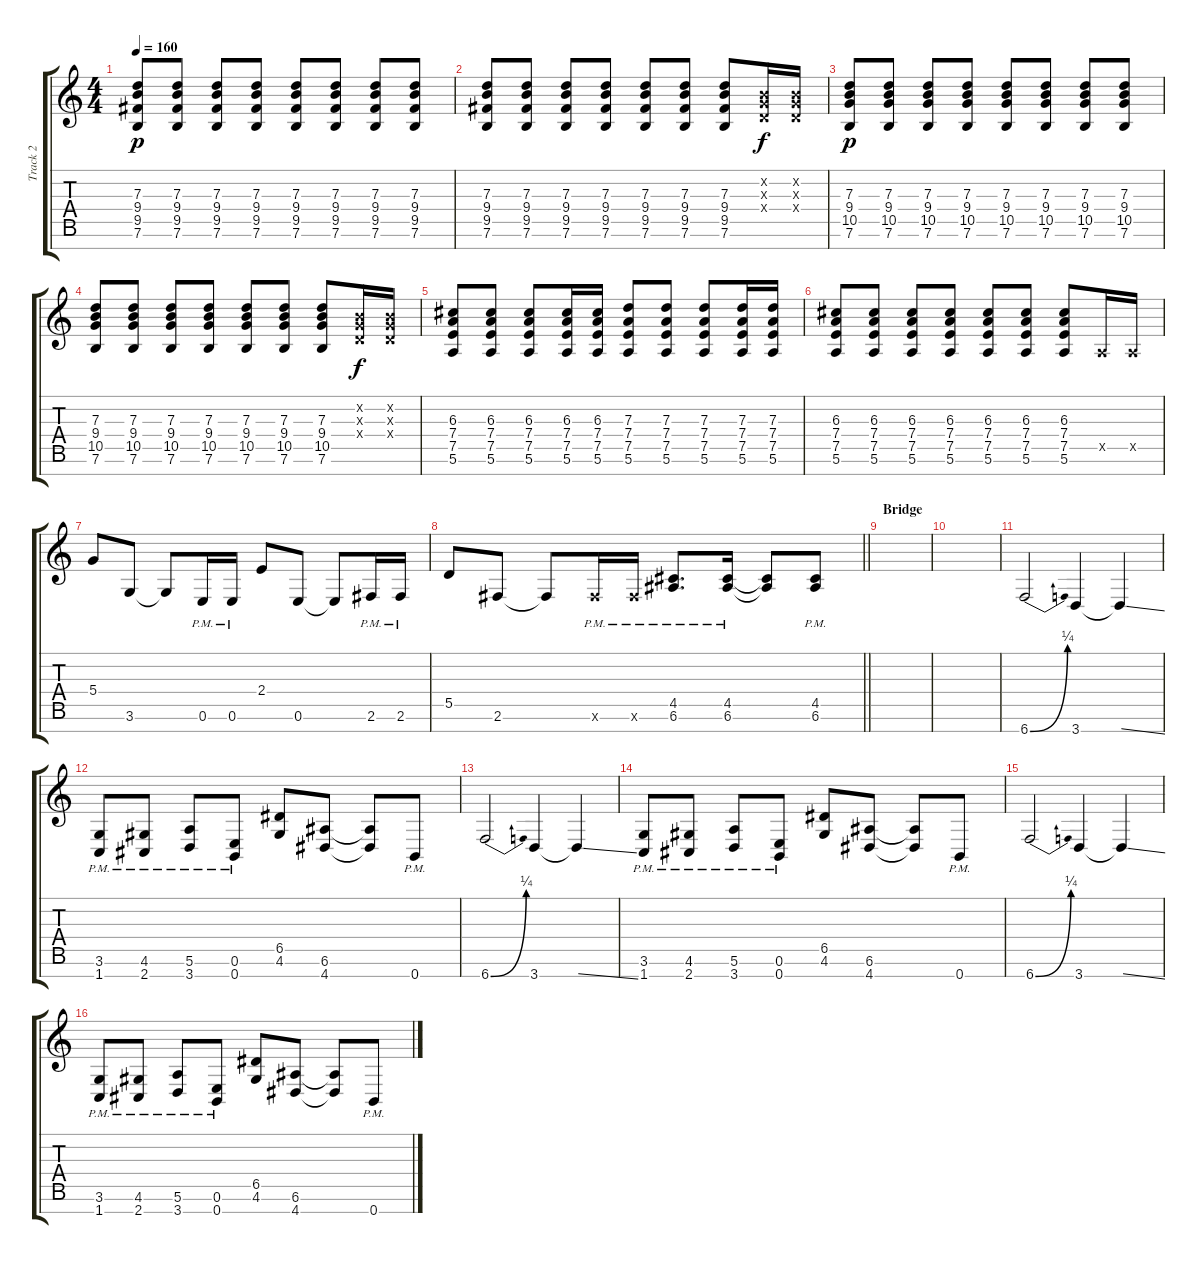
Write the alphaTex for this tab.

\track ("Track 2" "Track 2") {instrument distortionguitar}
\staff {score tabs}
\tuning (E4 B3 G3 D3 A2 E2 B1) {hide}
\ts (4 4)
\tempo 160
\clef g2
\ks c
(7.3 9.4 9.5 7.6).8{dy p} (7.3 9.4 9.5 7.6).8 (7.3 9.4 9.5 7.6).8 (7.3 9.4 9.5 7.6).8 (7.3 9.4 9.5 7.6).8 (7.3 9.4 9.5 7.6).8 (7.3 9.4 9.5 7.6).8 (7.3 9.4 9.5 7.6).8 |
(7.3 9.4 9.5 7.6).8 (7.3 9.4 9.5 7.6).8 (7.3 9.4 9.5 7.6).8 (7.3 9.4 9.5 7.6).8 (7.3 9.4 9.5 7.6).8 (7.3 9.4 9.5 7.6).8 (7.3 9.4 9.5 7.6).8 (0.2{x} 0.3{x} 0.4{x}).16{dy f} (0.2{x} 0.3{x} 0.4{x}).16 |
(7.3 9.4 10.5 7.6).8{dy p} (7.3 9.4 10.5 7.6).8 (7.3 9.4 10.5 7.6).8 (7.3 9.4 10.5 7.6).8 (7.3 9.4 10.5 7.6).8 (7.3 9.4 10.5 7.6).8 (7.3 9.4 10.5 7.6).8 (7.3 9.4 10.5 7.6).8 |
(7.3 9.4 10.5 7.6).8 (7.3 9.4 10.5 7.6).8 (7.3 9.4 10.5 7.6).8 (7.3 9.4 10.5 7.6).8 (7.3 9.4 10.5 7.6).8 (7.3 9.4 10.5 7.6).8 (7.3 9.4 10.5 7.6).8 (0.2{x} 0.3{x} 0.4{x}).16{dy f} (0.2{x} 0.3{x} 0.4{x}).16 |
(6.3 7.4 7.5 5.6).8 (6.3 7.4 7.5 5.6).8 (6.3 7.4 7.5 5.6).8 (6.3 7.4 7.5 5.6).16 (6.3 7.4 7.5 5.6).16 (7.3 7.4 7.5 5.6).8 (7.3 7.4 7.5 5.6).8 (7.3 7.4 7.5 5.6).8 (7.3 7.4 7.5 5.6).16 (7.3 7.4 7.5 5.6).16 |
(6.3 7.4 7.5 5.6).8 (6.3 7.4 7.5 5.6).8 (6.3 7.4 7.5 5.6).8 (6.3 7.4 7.5 5.6).8 (6.3 7.4 7.5 5.6).8 (6.3 7.4 7.5 5.6).8 (6.3 7.4 7.5 5.6).8 0.5{x}.16 0.5{x}.16 |
5.4.8 3.6.8 3.6{t}.8 0.6{pm}.16 0.6{pm}.16 2.4.8 0.6.8 0.6{t}.8 2.6{pm}.16 2.6{pm}.16 |
\barLineRight lightlight
5.5.8 2.6.8 2.6{t}.8 2.6{pm x}.16 2.6{pm x}.16 (4.5{pm} 6.6{pm}).8{d} (4.5{pm} 6.6{pm}).16 (4.5{t} 6.6{t}).8 (4.5{pm} 6.6{pm}).8 |
\section ("" "Bridge")
|
|
6.7{be (bend 0 0 60 1)}.2 3.7.4 3.7{ss t}.4 |
(3.6{pm} 1.7{pm}).8 (4.6{pm} 2.7{pm}).8 (5.6{pm} 3.7{pm}).8 (0.6{pm} 0.7{pm}).8 (6.5 4.6).8 (6.6 4.7).8 (6.6{t} 4.7{t}).8 0.7{pm}.8 |
6.7{be (bend 0 0 60 1)}.2 3.7.4 3.7{ss t}.4 |
(3.6{pm} 1.7{pm}).8 (4.6{pm} 2.7{pm}).8 (5.6{pm} 3.7{pm}).8 (0.6{pm} 0.7{pm}).8 (6.5 4.6).8 (6.6 4.7).8 (6.6{t} 4.7{t}).8 0.7{pm}.8 |
6.7{be (bend 0 0 60 1)}.2 3.7.4 3.7{ss t}.4 |
(3.6{pm} 1.7{pm}).8 (4.6{pm} 2.7{pm}).8 (5.6{pm} 3.7{pm}).8 (0.6{pm} 0.7{pm}).8 (6.5 4.6).8 (6.6 4.7).8 (6.6{t} 4.7{t}).8 0.7{pm}.8
